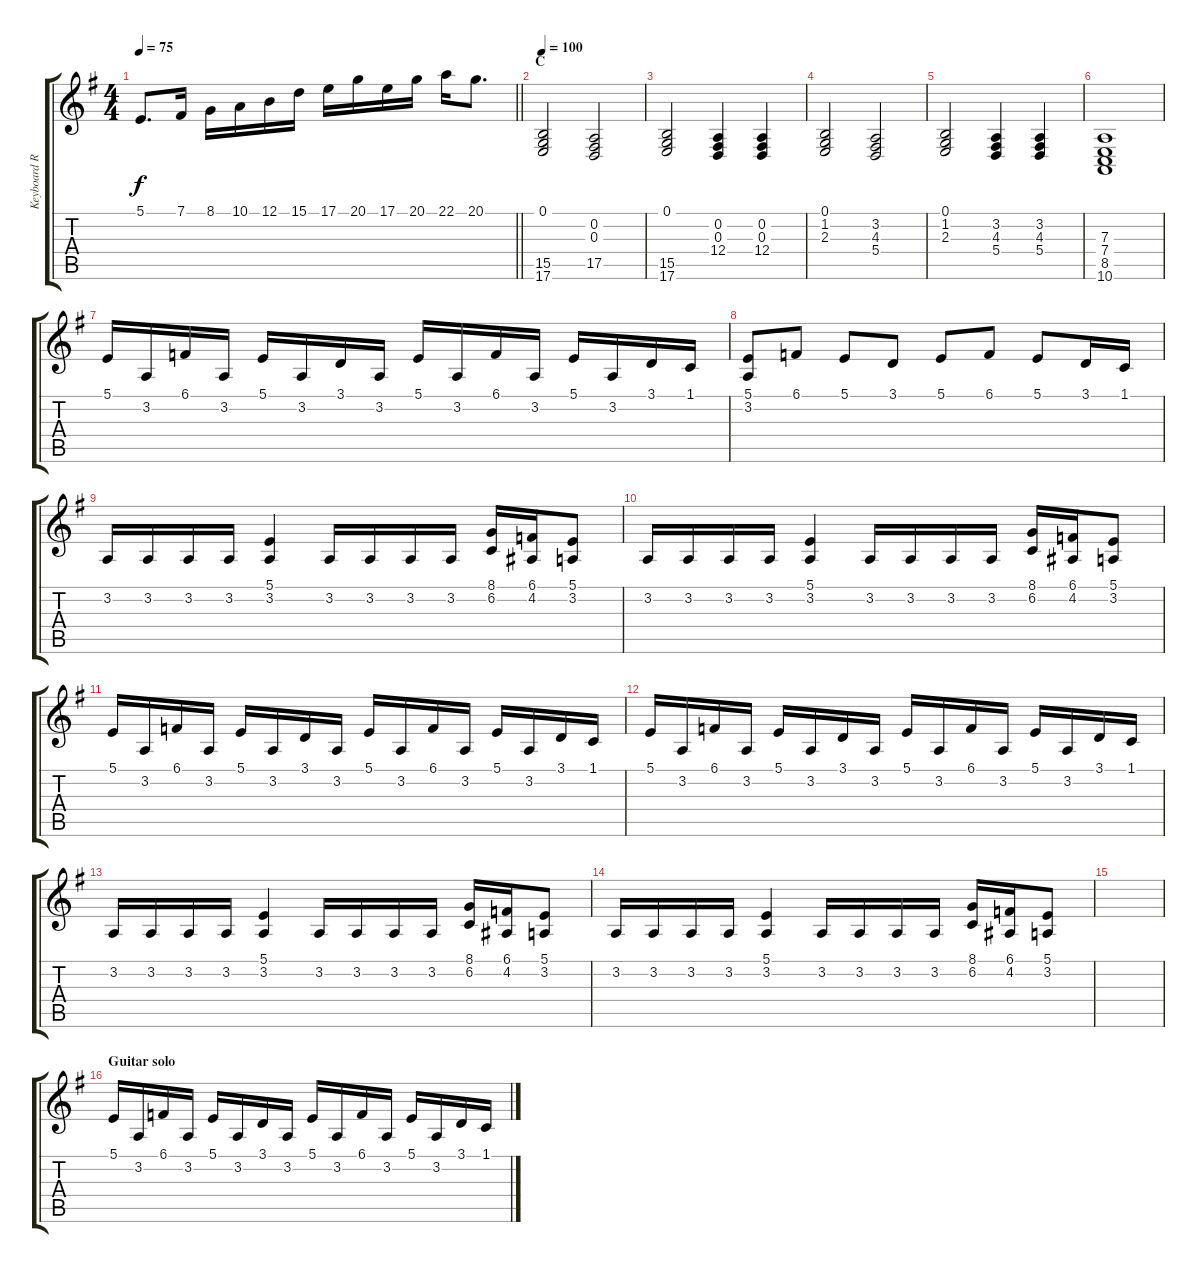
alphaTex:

\track ("Keyboard R" "Keyboard R") {instrument electricpiano1}
\staff {score tabs}
\tuning (B3 Gb3 D3 A2 E2 B1) {hide}
\ts (4 4)
\tempo 75
\clef g2
\barLineRight lightlight
\ks eminor
5.1.8{d dy f} 7.1.16 8.1.16 10.1.16 12.1.16 15.1.16 17.1.16 20.1.16 17.1.16 20.1.16 22.1.16 20.1.8{d} |
\section ("" "C")
\tempo 100
(0.1 15.5 17.6).2{instrument drawbarorgan} (0.2 0.3 17.5).2 |
(0.1 15.5 17.6).2 (0.2 0.3 12.4).4 (0.2 0.3 12.4).4 |
(0.1 1.2 2.3).2 (3.2 4.3 5.4).2 |
(0.1 1.2 2.3).2 (3.2 4.3 5.4).4 (3.2 4.3 5.4).4 |
(7.3 7.4 8.5 10.6).1{volume 10 instrument fx5brightness} |
5.1.16 3.2.16 6.1.16 3.2.16 5.1.16 3.2.16 3.1.16 3.2.16 5.1.16 3.2.16 6.1.16 3.2.16 5.1.16 3.2.16 3.1.16 1.1.16 |
(5.1 3.2).8 6.1.8 5.1.8 3.1.8 5.1.8 6.1.8 5.1.8 3.1.16 1.1.16 |
3.2.16 3.2.16 3.2.16 3.2.16 (5.1 3.2).4 3.2.16 3.2.16 3.2.16 3.2.16 (8.1 6.2).16 (6.1 4.2).16 (5.1 3.2).8 |
3.2.16 3.2.16 3.2.16 3.2.16 (5.1 3.2).4 3.2.16 3.2.16 3.2.16 3.2.16 (8.1 6.2).16 (6.1 4.2).16 (5.1 3.2).8 |
5.1.16 3.2.16 6.1.16 3.2.16 5.1.16 3.2.16 3.1.16 3.2.16 5.1.16 3.2.16 6.1.16 3.2.16 5.1.16 3.2.16 3.1.16 1.1.16 |
5.1.16 3.2.16 6.1.16 3.2.16 5.1.16 3.2.16 3.1.16 3.2.16 5.1.16 3.2.16 6.1.16 3.2.16 5.1.16 3.2.16 3.1.16 1.1.16 |
3.2.16 3.2.16 3.2.16 3.2.16 (5.1 3.2).4 3.2.16 3.2.16 3.2.16 3.2.16 (8.1 6.2).16 (6.1 4.2).16 (5.1 3.2).8 |
3.2.16 3.2.16 3.2.16 3.2.16 (5.1 3.2).4 3.2.16 3.2.16 3.2.16 3.2.16 (8.1 6.2).16 (6.1 4.2).16 (5.1 3.2).8 |
|
\section ("" "Guitar solo")
5.1.16 3.2.16 6.1.16 3.2.16 5.1.16 3.2.16 3.1.16 3.2.16 5.1.16 3.2.16 6.1.16 3.2.16 5.1.16 3.2.16 3.1.16 1.1.16
